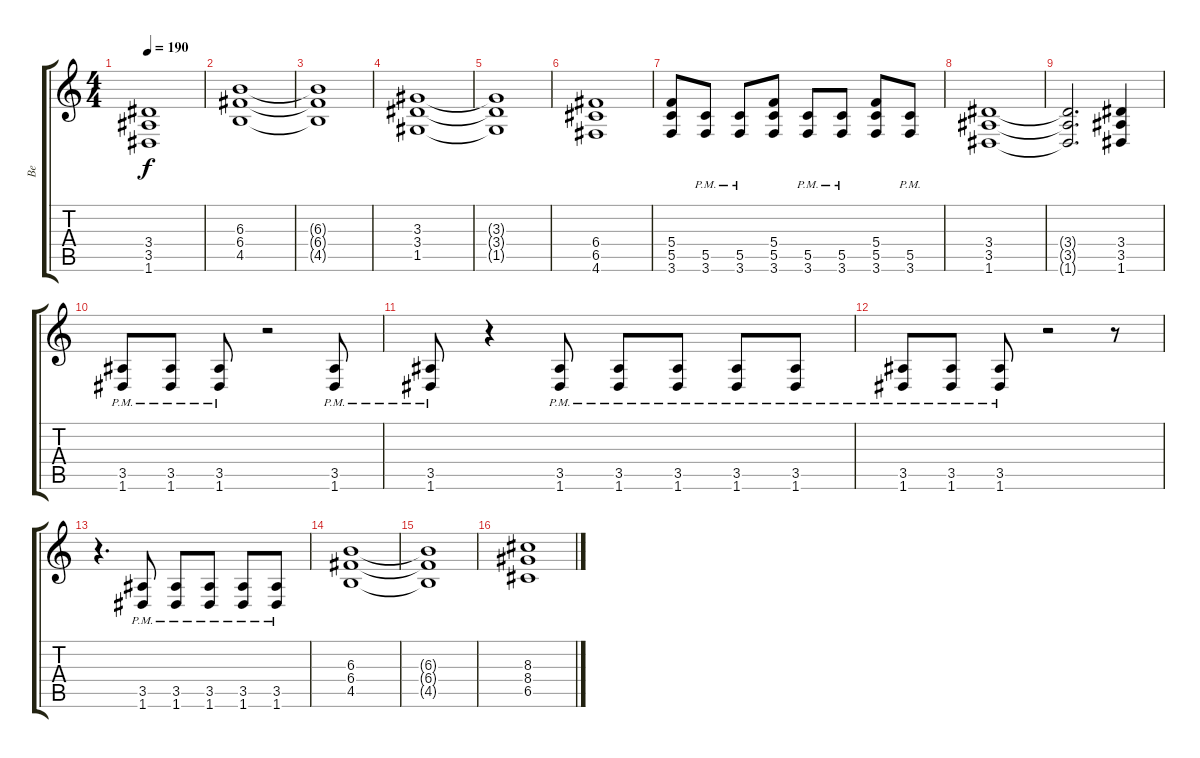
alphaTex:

\track ("Be" "Be") {instrument overdrivenguitar}
\staff {score tabs}
\tuning (D4 A3 F3 C3 G2 D2) {hide}
\ts (4 4)
\tempo 190
\clef g2
\ks c
(3.4{t} 3.5{t} 1.6{t}).1{dy f} |
(6.3 6.4 4.5).1 |
(6.3{t} 6.4{t} 4.5{t}).1 |
(3.3 3.4 1.5).1 |
(3.3{t} 3.4{t} 1.5{t}).1 |
(6.4 6.5 4.6).1 |
(5.4 5.5 3.6).8 (5.5{pm} 3.6).8 (5.5{pm} 3.6).8 (5.4 5.5 3.6).8 (5.5{pm} 3.6).8 (5.5{pm} 3.6).8 (5.4 5.5 3.6).8 (5.5{pm} 3.6).8 |
(3.4 3.5 1.6).1 |
(3.4{t} 3.5{t} 1.6{t}).2{d} (3.4 3.5 1.6).4 |
(3.5{pm} 1.6).8 (3.5{pm} 1.6).8 (3.5{pm} 1.6).8 r.2 (3.5{pm} 1.6).8 |
(3.5{pm} 1.6).8 r.4 (3.5{pm} 1.6).8 (3.5{pm} 1.6).8 (3.5{pm} 1.6).8 (3.5{pm} 1.6).8 (3.5{pm} 1.6).8 |
(3.5{pm} 1.6).8 (3.5{pm} 1.6).8 (3.5{pm} 1.6).8 r.2 r.8 |
r.4{d} (3.5{pm} 1.6).8 (3.5{pm} 1.6).8 (3.5{pm} 1.6).8 (3.5{pm} 1.6).8 (3.5{pm} 1.6).8 |
(6.3 6.4 4.5).1 |
(6.3{t} 6.4{t} 4.5{t}).1 |
(8.3 8.4 6.5).1
